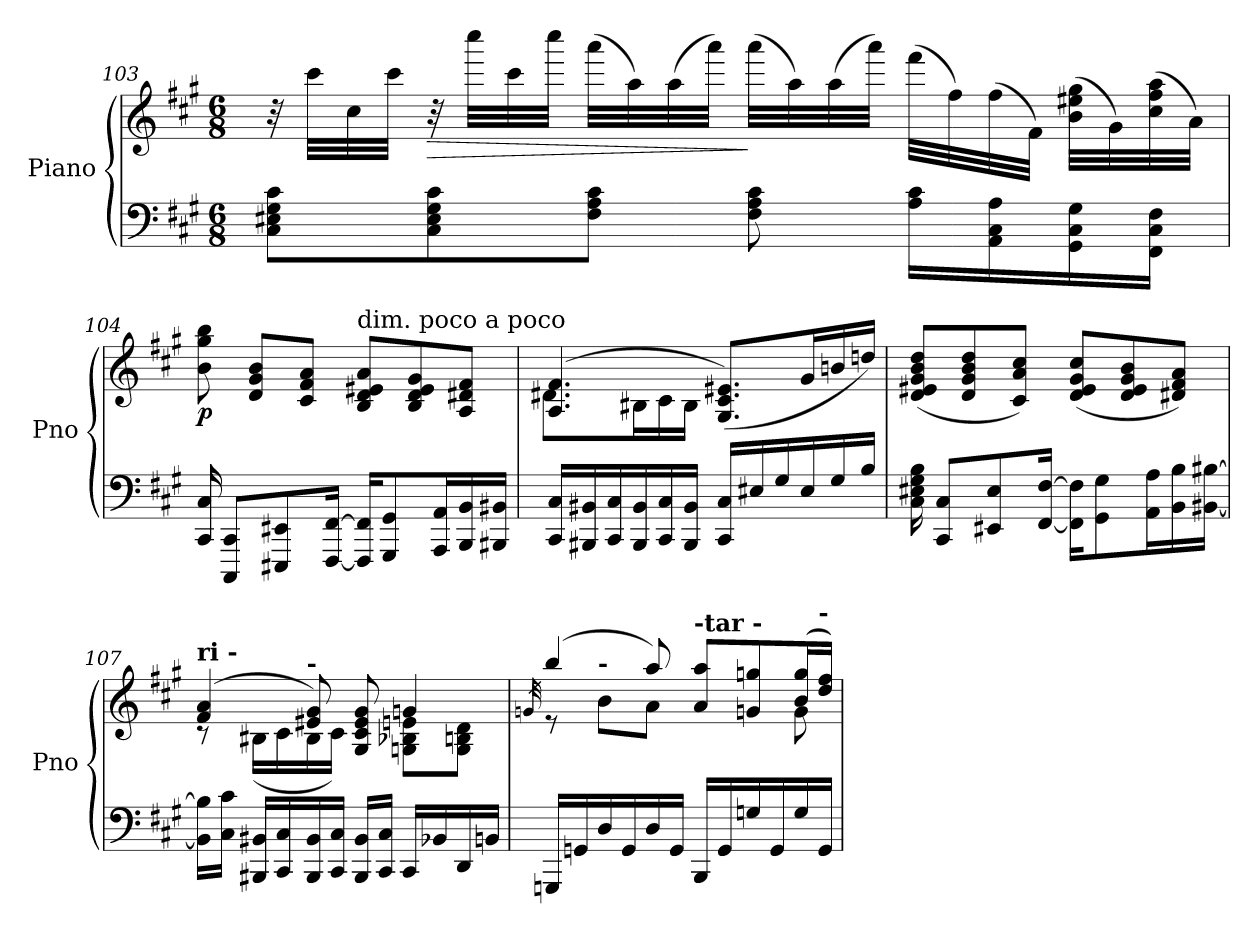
**kern	**kern	**dynam
*part1	*part1	*part1
*staff2	*staff1	*staff1/2
*I"Piano	*	*
*I'Pno	*	*
!!LO:LB:g=z
*clefF4	*clefG2	*
*k[f#c#g#]	*k[f#c#g#]	*
*A:	*A:	*
*M6/8	*M6/8	*
=103	=103	=103
8C#\ 8E#X\ 8G#\ 8c#\L	32r	.
.	32ccc#\LLL	.
.	32cc#\	.
.	32ccc#\JJJ	.
!	!	!LO:HP:b
8C#\ 8E#\ 8G#\ 8c#\	32r	>
.	32cccc#\LLL	.
.	32ccc#\	.
.	32cccc#\JJJ	.
8F#\ 8A\ 8c#\J	(>32aaa\LLL	.
.	32aa\)	.
.	(>32aa\	.
.	32aaa\JJJ)	.
8F#\ 8A\ 8c#\	(>32aaa\LLL	]
.	32aa\)	.
.	(>32aa\	.
.	32aaa\JJJ)	.
16A\ 16c#\LL	(>32fff#\LLL	.
.	32ff#\)	.
16AA\ 16C#\ 16A\	(>32ff#\	.
.	32f#\JJJ)	.
16GG#\ 16C#\ 16G#\	(>32b\ 32ee#X\ 32gg#\LLL	.
.	32g#\)	.
16FF#\ 16C#\ 16F#\JJ	(>32cc#\ 32ff#\ 32aa\	.
.	32a\JJJ)	.
=104	=104	=104
!	!	!LO:DY:b
16CC#/ 16C#/	8b\ 8gg#\ 8bb\	p
8CCC#/ 8CC#/L	.	.
.	8d/ 8g#/ 8b/L	.
8EEE#X/ 8EE#X/	.	.
.	8c#/ 8f#/ 8a/J	.
[16FFF#/ [16FF#/Jk	.	.
!	!LO:TX:a:t=dim. poco a poco	!
16FFF#/] 16FF#/]KL	8B/ 8d/ 8e#X/ 8a/L	.
8GGG#/ 8GG#/	.	.
.	8B/ 8d/ 8e#/ 8g#/	.
16AAA/ 16AA/L	.	.
16BBB/ 16BB/	8A/ 8d#X/ 8f#/J	.
16BBB#X/ 16BB#X/JJ	.	.
!!LO:LB:g=z
=105	=105	=105
*	*^	*
16CC#/ 16C#/LL	(>4.A/ 4.f#/	8.d#X\L	.
16BBB#X/ 16BB#X/	.	.	.
16CC#/ 16C#/	.	.	.
16BBB#/ 16BB#/	.	16B#X\L	.
16CC#/ 16C#/	.	16c#\	.
16BBB#/ 16BB#/JJ	.	16B#\JJ	.
16CC#/ 16C#/LL	(>8.G#/ 8.c#/ 8.e#X/L)	4.ryy	.
16E#X/	.	.	.
16G#/	.	.	.
16E#/	16g#/L	.	.
16G#/	16bn/	.	.
16B/JJ	16ddn/JJ)	.	.
*	*v	*v	*
=106	=106	=106
16C#\ 16E#X\ 16G#\ 16B\	(<8d/ 8e#X/ 8g#/ 8b/ 8dd/L	.
8CC#/ 8C#/L	.	.
.	8d/ 8g#/ 8b/ 8dd/	.
8EE#X/ 8E#/	.	.
.	8c#/ 8a/ 8cc#/J)	.
[16FF#/ [16F#/Jk	.	.
16FF#\] 16F#\]KL	(<8d/ 8e#/ 8g#/ 8cc#/L	.
8GG#\ 8G#\	.	.
.	8d/ 8e#/ 8g#/ 8b/	.
16AA\ 16A\L	.	.
16BB\ 16B\	8d#X/ 8f#/ 8a/J)	.
[16BB#X\ [16B#X\JJ	.	.
!!LO:LB:g=z
=107	=107	=107
*	*^	*
!	!LO:TX:a:B:t=ri  -	!	!
16BB#\] 16B#\]LL	(>4f#/ 4a/	8rc	.
16C#\ 16c#\JJ	.	.	.
16BBB#X/ 16BB#X/LL	.	(<16B#X\LL	.
16CC#/ 16C#/	.	16c#\	.
!	!LO:TX:a:B:t=-	!	!
16BBB#/ 16BB#/	8e#X/ 8g#/)	16B#\	.
16CC#/ 16C#/JJ	.	16c#\JJ)	.
16BBB#/ 16BB#/LL	8G#/ 8c#/ 8e#/ 8g#/	8ryy	.
16CC#/ 16C#/JJ	.	.	.
16CC#/LL	4gn/	8Gn\ 8B-X\ 8en\L	.
16BB-X/	.	.	.
16DD/	.	8G\ 8Bn\ 8d\J	.
16BBn/JJ	.	.	.
=108	=108	=108	=108
.	32qgn/	.	.
16GGGn/LL	(>4bb/	8r	.
16GGn/	.	.	.
!	!	!LO:TX:a:B:t=-	!
16D/	.	8b\L	.
16GG/	.	.	.
16D/	8aa/)	8a\J	.
16GG/JJ	.	.	.
!	!LO:TX:a:B:t=-tar -	!	!
16BBB/LL	8a/ 8aa/L	4ryy	.
16GG/	.	.	.
16Gn/	8g/ 8ggn/	.	.
16GG/	.	.	.
16G/	(>16b/ 16gg/L	8g\	.
!	!LO:TX:a:B:t=-	!	!
16GG/JJ	16dd/ 16ff#/JJ)	.	.
*	*v	*v	*
=	=	=
*-	*-	*-
